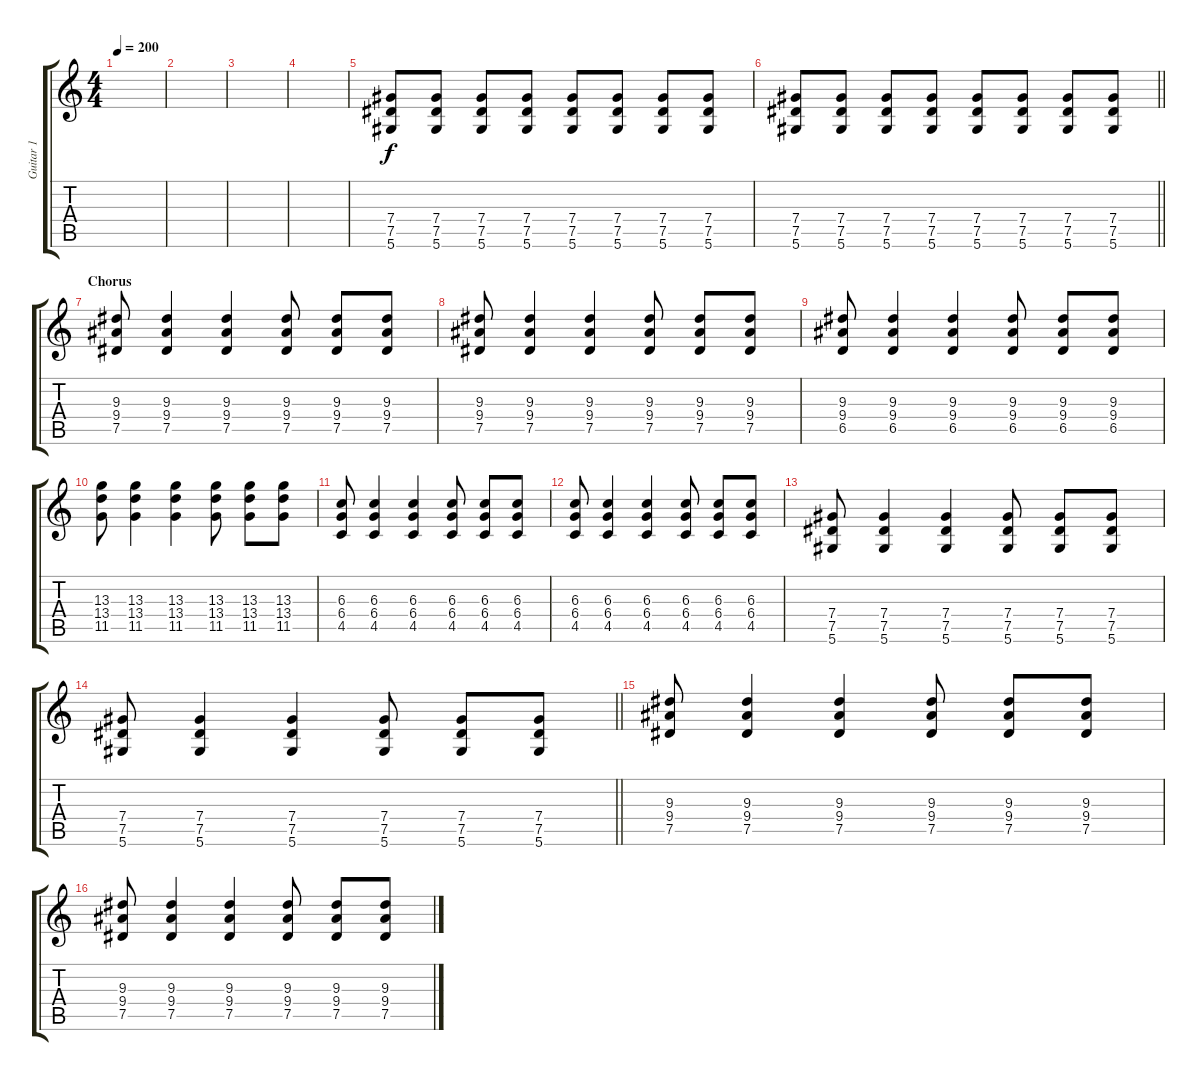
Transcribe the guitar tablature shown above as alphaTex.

\track ("Guitar 1" "Guitar 1") {instrument distortionguitar}
\staff {score tabs}
\tuning (Eb4 Bb3 Gb3 Db3 Ab2 Eb2) {hide}
\ts (4 4)
\tempo 200
\clef g2
\ks c
|
|
|
|
(7.4 7.5 5.6).8{volume 12} (7.4 7.5 5.6).8 (7.4 7.5 5.6).8 (7.4 7.5 5.6).8 (7.4 7.5 5.6).8 (7.4 7.5 5.6).8 (7.4 7.5 5.6).8 (7.4 7.5 5.6).8 |
\barLineRight lightlight
(7.4 7.5 5.6).8 (7.4 7.5 5.6).8 (7.4 7.5 5.6).8 (7.4 7.5 5.6).8 (7.4 7.5 5.6).8 (7.4 7.5 5.6).8 (7.4 7.5 5.6).8 (7.4 7.5 5.6).8 |
\section ("" "Chorus")
(9.3 9.4 7.5).8 (9.3 9.4 7.5).4 (9.3 9.4 7.5).4 (9.3 9.4 7.5).8 (9.3 9.4 7.5).8 (9.3 9.4 7.5).8 |
(9.3 9.4 7.5).8 (9.3 9.4 7.5).4 (9.3 9.4 7.5).4 (9.3 9.4 7.5).8 (9.3 9.4 7.5).8 (9.3 9.4 7.5).8 |
(9.3 9.4 6.5).8 (9.3 9.4 6.5).4 (9.3 9.4 6.5).4 (9.3 9.4 6.5).8 (9.3 9.4 6.5).8 (9.3 9.4 6.5).8 |
(13.3 13.4 11.5).8 (13.3 13.4 11.5).4 (13.3 13.4 11.5).4 (13.3 13.4 11.5).8 (13.3 13.4 11.5).8 (13.3 13.4 11.5).8 |
(6.3 6.4 4.5).8 (6.3 6.4 4.5).4 (6.3 6.4 4.5).4 (6.3 6.4 4.5).8 (6.3 6.4 4.5).8 (6.3 6.4 4.5).8 |
(6.3 6.4 4.5).8 (6.3 6.4 4.5).4 (6.3 6.4 4.5).4 (6.3 6.4 4.5).8 (6.3 6.4 4.5).8 (6.3 6.4 4.5).8 |
(7.4 7.5 5.6).8 (7.4 7.5 5.6).4 (7.4 7.5 5.6).4 (7.4 7.5 5.6).8 (7.4 7.5 5.6).8 (7.4 7.5 5.6).8 |
\barLineRight lightlight
(7.4 7.5 5.6).8 (7.4 7.5 5.6).4 (7.4 7.5 5.6).4 (7.4 7.5 5.6).8 (7.4 7.5 5.6).8 (7.4 7.5 5.6).8 |
(9.3 9.4 7.5).8 (9.3 9.4 7.5).4 (9.3 9.4 7.5).4 (9.3 9.4 7.5).8 (9.3 9.4 7.5).8 (9.3 9.4 7.5).8 |
(9.3 9.4 7.5).8 (9.3 9.4 7.5).4 (9.3 9.4 7.5).4 (9.3 9.4 7.5).8 (9.3 9.4 7.5).8 (9.3 9.4 7.5).8
